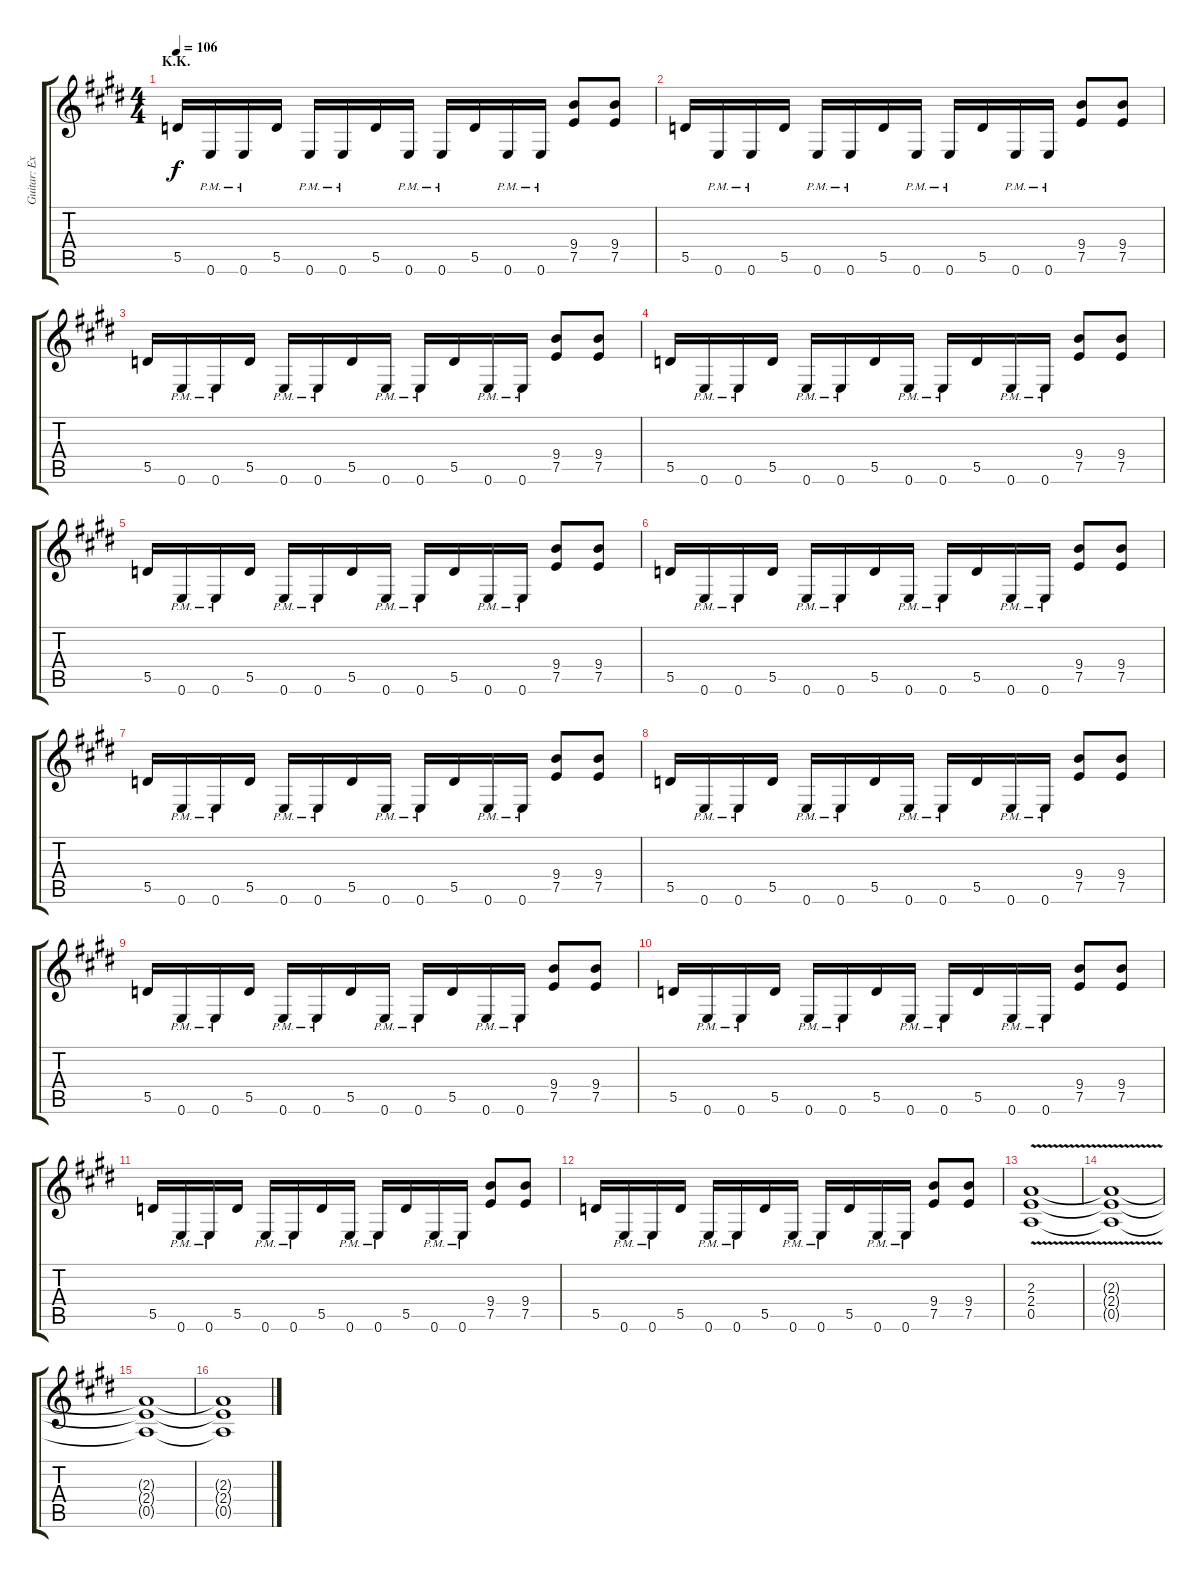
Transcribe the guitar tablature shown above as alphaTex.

\track ("Guitar: Extra" "Guitar: Ex") {instrument overdrivenguitar}
\staff {score tabs}
\tuning (E4 B3 G3 D3 A2 E2) {hide}
\ts (4 4)
\section ("" "K.K.")
\tempo 106
\clef g2
\ks e
5.5.16{dy f} 0.6{pm}.16 0.6{pm}.16 5.5.16 0.6{pm}.16 0.6{pm}.16 5.5.16 0.6{pm}.16 0.6{pm}.16 5.5.16 0.6{pm}.16 0.6{pm}.16 (9.4 7.5).8 (9.4 7.5).8 |
5.5.16 0.6{pm}.16 0.6{pm}.16 5.5.16 0.6{pm}.16 0.6{pm}.16 5.5.16 0.6{pm}.16 0.6{pm}.16 5.5.16 0.6{pm}.16 0.6{pm}.16 (9.4 7.5).8 (9.4 7.5).8 |
5.5.16 0.6{pm}.16 0.6{pm}.16 5.5.16 0.6{pm}.16 0.6{pm}.16 5.5.16 0.6{pm}.16 0.6{pm}.16 5.5.16 0.6{pm}.16 0.6{pm}.16 (9.4 7.5).8 (9.4 7.5).8 |
5.5.16 0.6{pm}.16 0.6{pm}.16 5.5.16 0.6{pm}.16 0.6{pm}.16 5.5.16 0.6{pm}.16 0.6{pm}.16 5.5.16 0.6{pm}.16 0.6{pm}.16 (9.4 7.5).8 (9.4 7.5).8 |
5.5.16 0.6{pm}.16 0.6{pm}.16 5.5.16 0.6{pm}.16 0.6{pm}.16 5.5.16 0.6{pm}.16 0.6{pm}.16 5.5.16 0.6{pm}.16 0.6{pm}.16 (9.4 7.5).8 (9.4 7.5).8 |
5.5.16 0.6{pm}.16 0.6{pm}.16 5.5.16 0.6{pm}.16 0.6{pm}.16 5.5.16 0.6{pm}.16 0.6{pm}.16 5.5.16 0.6{pm}.16 0.6{pm}.16 (9.4 7.5).8 (9.4 7.5).8 |
5.5.16 0.6{pm}.16 0.6{pm}.16 5.5.16 0.6{pm}.16 0.6{pm}.16 5.5.16 0.6{pm}.16 0.6{pm}.16 5.5.16 0.6{pm}.16 0.6{pm}.16 (9.4 7.5).8 (9.4 7.5).8 |
5.5.16 0.6{pm}.16 0.6{pm}.16 5.5.16 0.6{pm}.16 0.6{pm}.16 5.5.16 0.6{pm}.16 0.6{pm}.16 5.5.16 0.6{pm}.16 0.6{pm}.16 (9.4 7.5).8 (9.4 7.5).8 |
5.5.16 0.6{pm}.16 0.6{pm}.16 5.5.16 0.6{pm}.16 0.6{pm}.16 5.5.16 0.6{pm}.16 0.6{pm}.16 5.5.16 0.6{pm}.16 0.6{pm}.16 (9.4 7.5).8 (9.4 7.5).8 |
5.5.16 0.6{pm}.16 0.6{pm}.16 5.5.16 0.6{pm}.16 0.6{pm}.16 5.5.16 0.6{pm}.16 0.6{pm}.16 5.5.16 0.6{pm}.16 0.6{pm}.16 (9.4 7.5).8 (9.4 7.5).8 |
5.5.16 0.6{pm}.16 0.6{pm}.16 5.5.16 0.6{pm}.16 0.6{pm}.16 5.5.16 0.6{pm}.16 0.6{pm}.16 5.5.16 0.6{pm}.16 0.6{pm}.16 (9.4 7.5).8 (9.4 7.5).8 |
5.5.16 0.6{pm}.16 0.6{pm}.16 5.5.16 0.6{pm}.16 0.6{pm}.16 5.5.16 0.6{pm}.16 0.6{pm}.16 5.5.16 0.6{pm}.16 0.6{pm}.16 (9.4 7.5).8 (9.4 7.5).8 |
(2.3 2.4 0.5{v}).1 |
(2.3{t} 2.4{t} 0.5{t}).1 |
(2.3{t} 2.4{t} 0.5{t}).1 |
(2.3{t} 2.4{t} 0.5{t}).1
